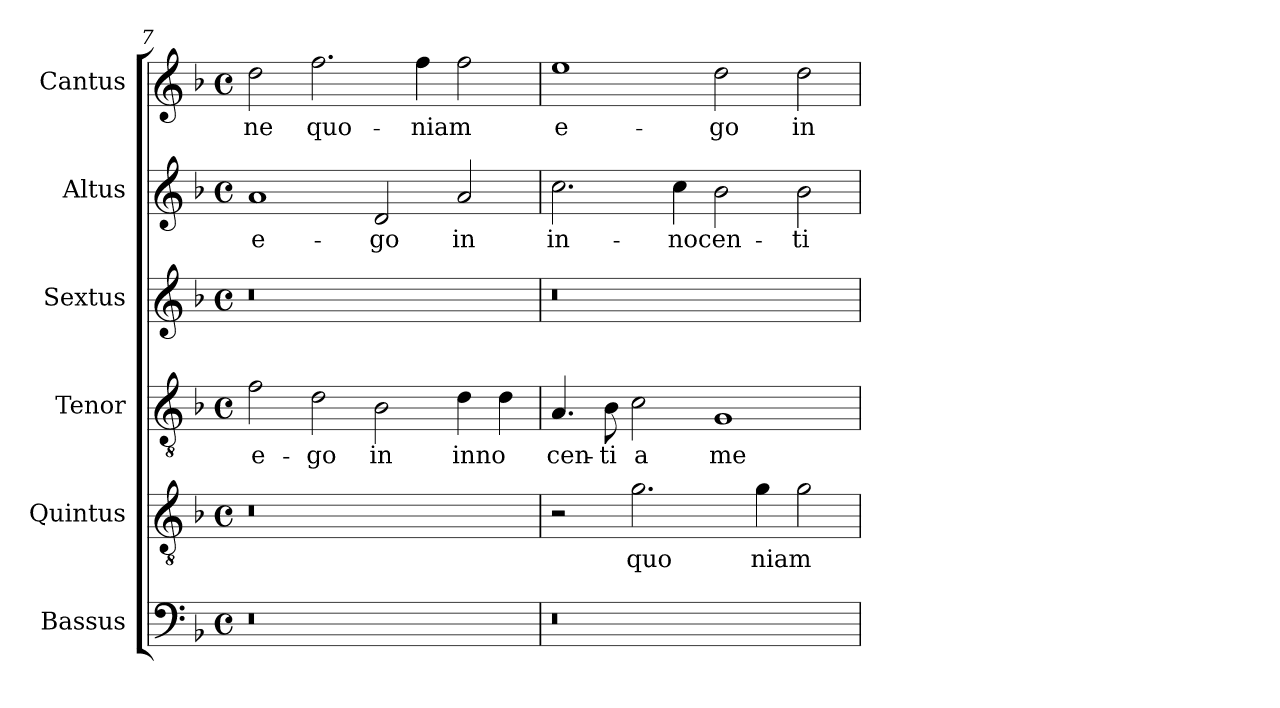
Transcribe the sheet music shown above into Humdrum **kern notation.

**kern	**kern	**text	**kern	**text	**kern	**kern	**text	**kern	**text
*part6	*part5	*part5	*part4	*part4	*part3	*part2	*part2	*part1	*part1
*staff6	*staff5	*staff5	*staff4	*staff4	*staff3	*staff2	*staff2	*staff1	*staff1
*I"Bassus	*I"Quintus	*	*I"Tenor	*	*I"Sextus	*I"Altus	*	*I"Cantus	*
!!LO:LB:g=z
*clefF4	*clefGv2	*	*clefGv2	*	*clefG2	*clefG2	*	*clefG2	*
*k[b-]	*k[b-]	*	*k[b-]	*	*k[b-]	*k[b-]	*	*k[b-]	*
*F:	*F:	*	*F:	*	*F:	*F:	*	*F:	*
*M4/4	*M4/4	*	*M4/4	*	*M4/4	*M4/4	*	*M4/4	*
*met(c)	*met(c)	*	*met(c)	*	*met(c)	*met(c)	*	*met(c)	*
=7	=7	=7	=7	=7	=7	=7	=7	=7	=7
!	!	!	!	!LO:LY:b:cj	!	!	!LO:LY:b:cj	!	!LO:LY:b:cj
0r	0r	.	2f\	e-	0r	1a	e-	2dd\	-ne
!	!	!	!	!LO:LY:b:cj	!	!	!	!	!LO:LY:b:cj
.	.	.	2d\	-go	.	.	.	2.ff\	quo-
!	!	!	!	!LO:LY:b:cj	!	!	!LO:LY:b:cj	!	!
.	.	.	2B-\	in	.	2d/	-go	.	.
!	!	!	!	!	!	!	!	!	!LO:LY:b
.	.	.	.	.	.	.	.	4ff\	-niam
!	!	!	!	!LO:LY:b	!	!	!LO:LY:b:cj	!	!
.	.	.	4d\	inno	.	2a/	in	2ff\	.
.	.	.	4d\	.	.	.	.	.	.
=8	=8	=8	=8	=8	=8	=8	=8	=8	=8
!	!	!	!	!LO:LY:b:cj	!	!	!LO:LY:b:cj	!	!LO:LY:b:cj
0r	2r	.	4.A/	cen-	0r	2.cc\	in-	1ee	e-
!	!	!	!	!LO:LY:b:cj	!	!	!	!	!
.	.	.	8B-\	-ti	.	.	.	.	.
!	!	!LO:LY:b:cj	!	!LO:LY:b:cj	!	!	!	!	!
.	2.g\	quo	2c\	a	.	.	.	.	.
!	!	!	!	!	!	!	!LO:LY:b	!	!
.	.	.	.	.	.	4cc\	-nocen-	.	.
!	!	!	!	!LO:LY:b:cj	!	!	!	!	!LO:LY:b:cj
.	.	.	1G	me-	.	2b-\	.	2dd\	-go
!	!	!LO:LY:b	!	!	!	!	!	!	!
.	4g\	niam	.	.	.	.	.	.	.
!	!	!	!	!	!	!	!LO:LY:b:cj	!	!LO:LY:b:cj
.	2g\	.	.	.	.	2b-\	-ti-	2dd\	in
=	=	=	=	=	=	=	=	=	=
*-	*-	*-	*-	*-	*-	*-	*-	*-	*-
